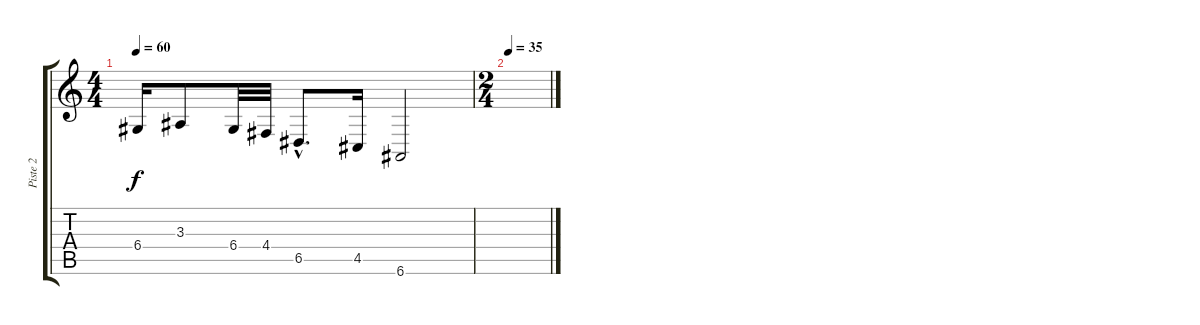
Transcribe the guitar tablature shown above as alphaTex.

\track ("Piste 2" "Piste 2") {instrument pad1newage}
\staff {score tabs}
\tuning (E4 B3 G3 D3 A2 E2) {hide}
\ts (4 4)
\tempo 60
\clef g2
\ks c
6.4.16{dy f} 3.3.8 6.4.32 4.4.32 6.5{hac}.8{d} 4.5.16 6.6.2 |
\ts (2 4)
\tempo 35
